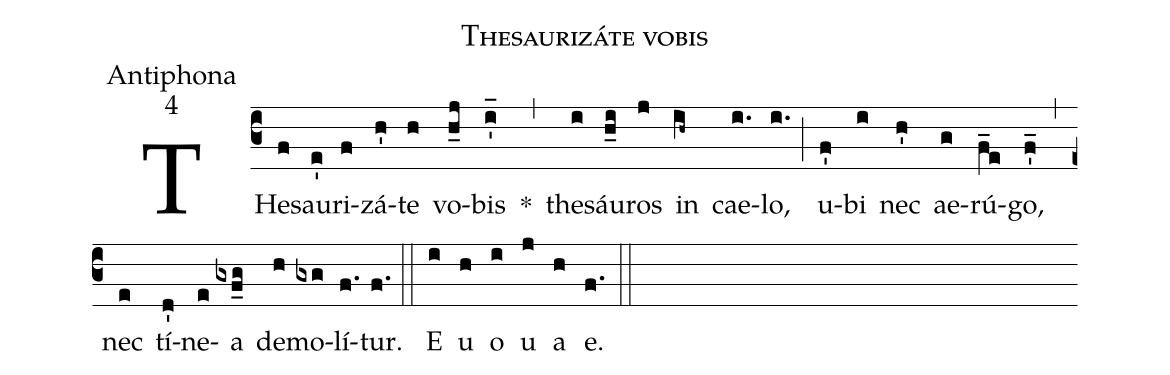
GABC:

name:Thesaurizáte vobis;
office-part:Antiphona;
mode:4;
%%
(c3) THe(f)sau(e')ri(f)zá(h')te(h) vo(h_j)bis(i'_) *(,) the(i)sáu(h_i)ros(j) in(ih~) cae(i.)lo,(i.) (;) u(f')bi(i) nec(h') ae(g)rú(f_e)go,(f'_) (,) nec(e) tí(d')ne(e)a(gxf_g) de(h)mo(gxg)lí(f.)tur.(f.) (::) E(i) u(h) o(i) u(j) a(h) e. (f.) (::)
